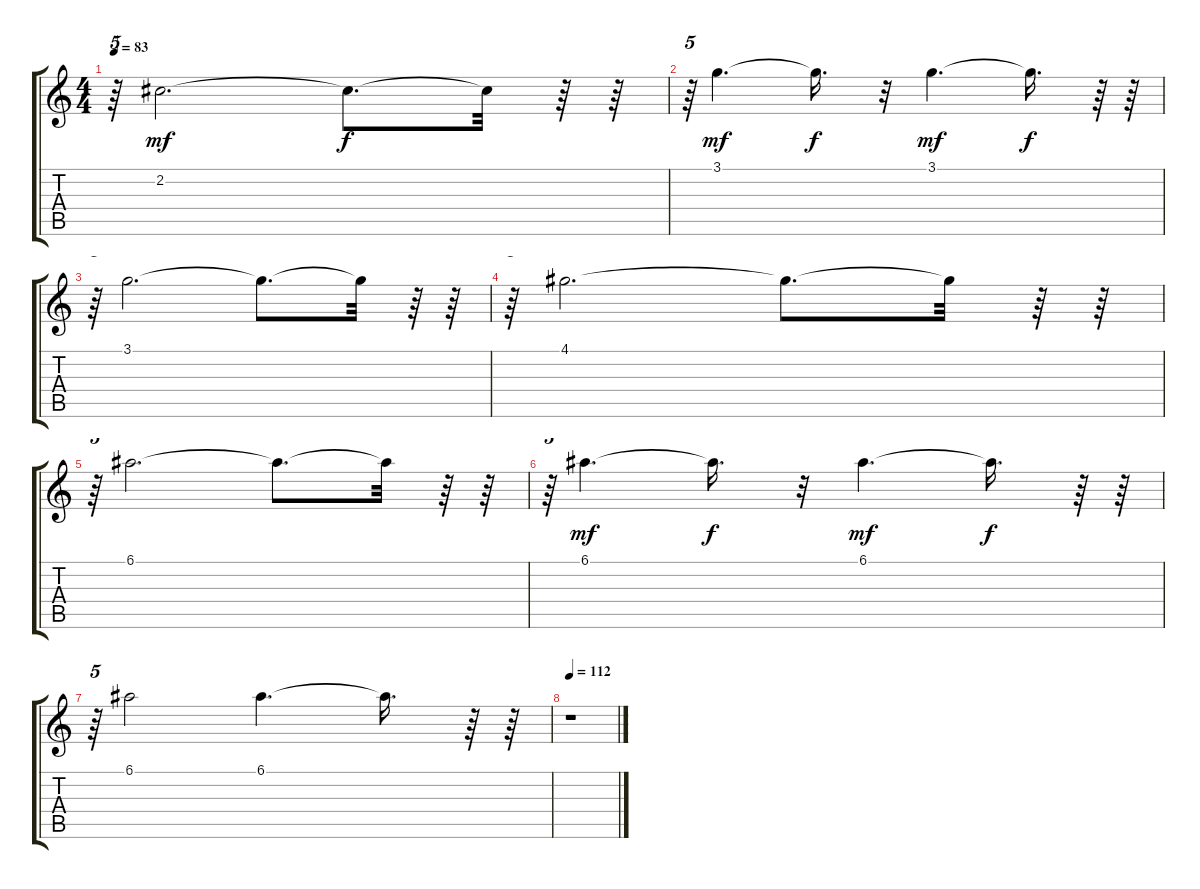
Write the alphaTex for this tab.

\track "" {instrument electricguitarclean}
\staff {score tabs}
\tuning (E4 B3 G3 D3 A2 E2) {hide}
\ts (4 4)
\tempo 83
\clef g2
\ks c
r.64{tu (5 4) dy f} 2.2.2{d dy mf} 2.2{t}.8{d dy f} 2.2{t}.32 r.64 r.64 |
r.64{tu (5 4)} 3.1.4{d dy mf} 3.1{t}.16{d dy f} r.32 3.1.4{d dy mf} 3.1{t}.16{d dy f} r.64 r.64 |
r.64{tu (5 4)} 3.1.2{d} 3.1{t}.8{d} 3.1{t}.32 r.64 r.64 |
r.64{tu (5 4)} 4.1.2{d} 4.1{t}.8{d} 4.1{t}.32 r.64 r.64 |
r.64{tu (5 4)} 6.1.2{d} 6.1{t}.8{d} 6.1{t}.32 r.64 r.64 |
r.64{tu (5 4)} 6.1.4{d dy mf} 6.1{t}.16{d dy f} r.32 6.1.4{d dy mf} 6.1{t}.16{d dy f} r.64 r.64 |
r.64{tu (5 4)} 6.1.2 6.1.4{d} 6.1{t}.16{d} r.64 r.64 |
\tempo 112
r.1
